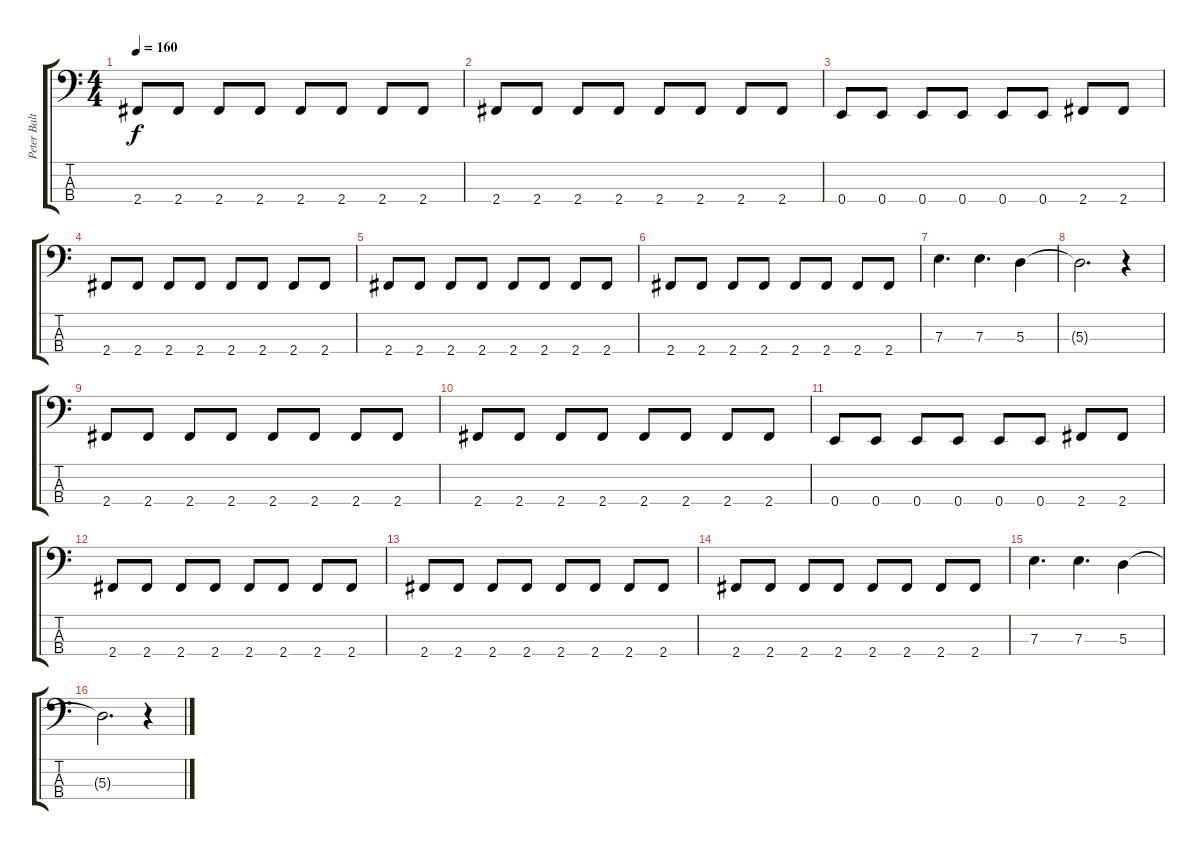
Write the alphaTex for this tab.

\track ("Peter Baltes" "Peter Balt") {solo instrument electricbassfinger}
\staff {score tabs}
\tuning (G2 D2 A1 E1) {hide}
\ts (4 4)
\tempo 160
\clef f4
\ks c
2.4.8{dy f} 2.4.8 2.4.8 2.4.8 2.4.8 2.4.8 2.4.8 2.4.8 |
2.4.8 2.4.8 2.4.8 2.4.8 2.4.8 2.4.8 2.4.8 2.4.8 |
0.4.8 0.4.8 0.4.8 0.4.8 0.4.8 0.4.8 2.4.8 2.4.8 |
2.4.8 2.4.8 2.4.8 2.4.8 2.4.8 2.4.8 2.4.8 2.4.8 |
2.4.8 2.4.8 2.4.8 2.4.8 2.4.8 2.4.8 2.4.8 2.4.8 |
2.4.8 2.4.8 2.4.8 2.4.8 2.4.8 2.4.8 2.4.8 2.4.8 |
7.3.4{d} 7.3.4{d} 5.3.4 |
5.3{t}.2{d} r.4 |
2.4.8 2.4.8 2.4.8 2.4.8 2.4.8 2.4.8 2.4.8 2.4.8 |
2.4.8 2.4.8 2.4.8 2.4.8 2.4.8 2.4.8 2.4.8 2.4.8 |
0.4.8 0.4.8 0.4.8 0.4.8 0.4.8 0.4.8 2.4.8 2.4.8 |
2.4.8 2.4.8 2.4.8 2.4.8 2.4.8 2.4.8 2.4.8 2.4.8 |
2.4.8 2.4.8 2.4.8 2.4.8 2.4.8 2.4.8 2.4.8 2.4.8 |
2.4.8 2.4.8 2.4.8 2.4.8 2.4.8 2.4.8 2.4.8 2.4.8 |
7.3.4{d} 7.3.4{d} 5.3.4 |
5.3{t}.2{d} r.4
